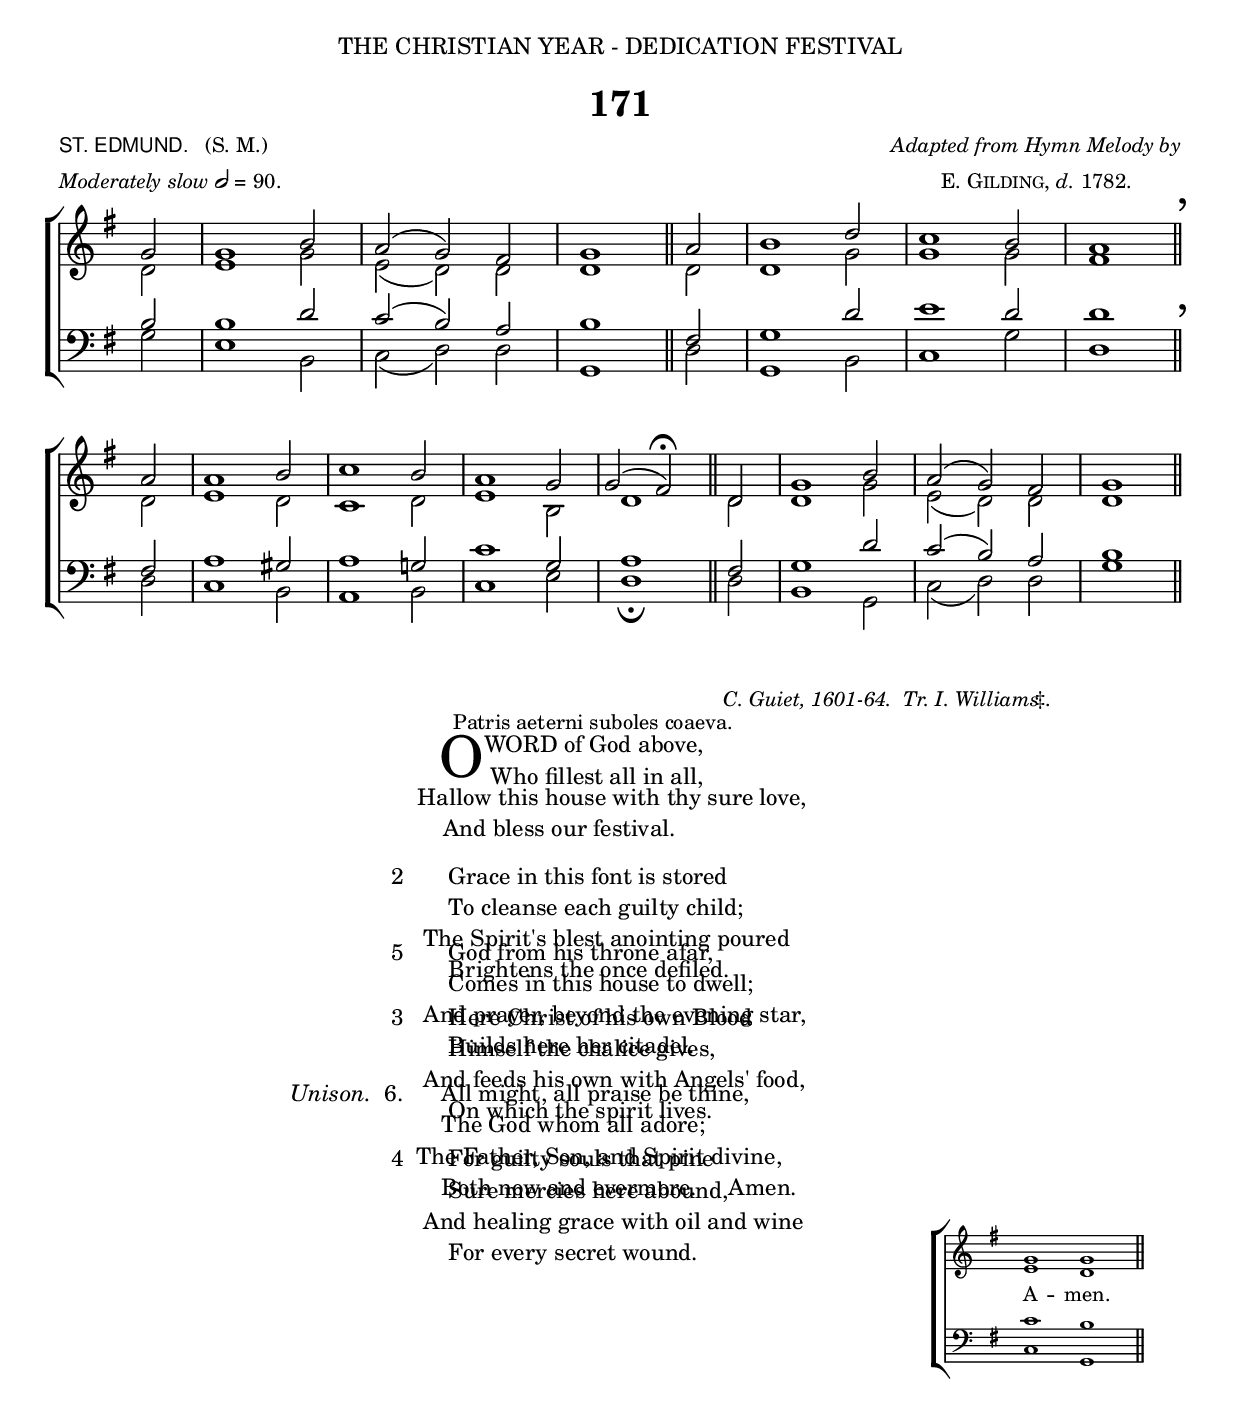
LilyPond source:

%%%% 274.png
%%%% Hymn 171 St. Edmund.  O Word of God above.
%%%% Rev 2.

\version "2.10"

\header {
  dedication = \markup {  \center-align { "THE CHRISTIAN YEAR - DEDICATION FESTIVAL"
	\hspace #0.1 }}	
	
	title = "171"   
  
  meter = \markup { \small { \column {  
	                                \line { \sans {"ST. EDMUND."}  \hspace #1 \roman {"(S. M.)"}}
		                        \line { \italic {Moderately slow} \general-align #Y #DOWN \note #"2" #0.5 = 90.} }
  	}}	
	

 arranger = \markup { \small  { \center-align { \line { \italic "Adapted from Hymn Melody by" }	 				
	  					\line { \smallCaps "E. Gilding," \italic "d." "1782." }
  	}}}
  
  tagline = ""
}

%%%%%%%%%%%%%%%%%%%%%%%%%%% Macros

%%generates the breathmarks
breathmark = {	
	      \override Score.RehearsalMark #'break-visibility = #begin-of-line-invisible 
	      \override Score.RehearsalMark #'Y-offset = #'4.0 
	      \override Score.RehearsalMark #'X-offset = #'-0.5
	      \mark \markup { \fontsize #4 ","}
}	      

%% Used to pull an upstem note left. Used when a slurred note pair straddles a longer note below and when notecolumn force-hshift does not work 
topstraddle = { \once \override Score.SeparationItem #'padding = #2
              \once \override NoteHead #'X-offset = #-1.5 
              \once \override Stem #'X-offset = #-0.2 }	      
	      

%%%%%%%%%%%%%%%%%%%%%%%%%%% End of macro definitions

%%% SATB voices

global = {
  \time 3/2
  \key g \major
  \set Staff.midiInstrument = "church organ"
}

soprano = \relative c' { 
  \partial 2 g'2 | g1 b2 | a( g) fis | g1 \bar "||" a2 | b1 d2 | c1 b2 | a1 \breathmark \bar "||" \break
  a2 | a1 b2 | c1 b2 | a1 g2 | \topstraddle g( fis) ^\fermata \bar "||" d2 | g1 b2 | a( g) fis | g1 \bar "||" 
} 
   
alto = \relative c' {  
  d2 | e1 g2 | e( d) d | d1 \bar "||" d2 | d1 g2 | g1 g2 | fis1 \bar "||" \break 
  d2 | e1 d2 | c1 d2 | e1 b2 | d1  \bar "||" d2 | d1 g2 | e( d) d | d1 \bar "||" 
}

tenor = \relative c {\clef bass 
  b'2 | b1 d2 | c( b) a | b1 \bar "||" fis2 | g1 d'2 | e1 d2 | d1 \bar "||" \break 
  fis,2 | a1 gis2 | a1 g!2 | c1 g2 | a1  \bar "||" fis2 | g1 d'2 | c( b) a | b1 \bar "||" 
}

bass = \relative c {\clef bass 
  g'2 | e1 b2 | c( d) d | g,1 \bar "||" d'2 | g,1 b2 | c1 g'2 | d1 \bar "||" \break 
  d2 | c1 b2 | a1 b2 | c1 e2 | d1 _\fermata  \bar "||" d2 | b1 g2 | c( d) d | g1 \bar "||" 
}

#(ly:set-option 'point-and-click #f)

\paper {
  #(set-paper-size "a4")
%  annotate-spacing = ##t
  print-page-number = ##f
  ragged-last-bottom = ##t
  ragged-bottom = ##t
}

\book{

%%% Score block	

\score{
\new ChoirStaff	
<<
	\context Staff = upper << 
	\context Voice = sopranos { \voiceOne \global \soprano }
	\context Voice = altos    { \voiceTwo \global \alto }
	                      >>
	\context Staff = lower <<
	\context Voice = tenors { \voiceOne \global \tenor }
	\context Voice = basses { \voiceTwo \global \bass }
			        >>
>>
\layout {
		indent=0
		\context { \Score \remove "Bar_number_engraver" }
		\context { \Staff \remove "Time_signature_engraver" }
		\context { \Score \remove "Mark_engraver"  }
                \context { \Staff \consists "Mark_engraver"  }
	} %% close layout

\midi { \context { \Score tempoWholesPerMinute = #(ly:make-moment 90 2) }}      
  	
	
} %%% Score bracket

%%% Lyric attributions and titles

\markup { \small { \hspace #64 \italic "C. Guiet, 1601-64.  Tr. I. Williams" \hspace #-1 "‡." }}

\markup { \small { \hspace #38 "Patris aeterni suboles coaeva." }}

%%% Lyrics
%%% Strange Lilypond behaviour. Some blank lines (vertical spacing) were narrower than others so \lower #0.4 was used to adjust.

\markup { \hspace #32 %%add space as necc. to center the column
          \column { %% super column of everything
	              \column { %% verse 1 is a column of 2 lines  
	                  \line { \hspace #4.6 \column { \lower #2.4 \fontsize #8 "O" }   %%Drop Cap goes here
				  \hspace #-1.2    %% adjust this if other letters are too far from Drop Cap
				  \column  { \raise #0.0 " WORD of God above,"
			                                 "  Who fillest all in all," } }          
	                  \line {  \hspace #2.5  %%adjust hspace until this line left edge is flush with Drop Cap
				   \lower  #1.56  %%adjust this until the line spacing looks right
				   \column {   
					   "Hallow this house with thy sure love,"
					   "    And bless our festival."
					   "      " %%% adds vertical spacing between verses
			  		}}
		      }  
		       \line { \lower #0.4 { "2  "
			   \column {
				   "    Grace in this font is stored"
				   "    To cleanse each guilty child;"
				   "The Spirit's blest anointing poured"
				   "    Brightens the once defiled."
				    "      " %%% adds vertical spacing between verses
		       }}}
			\line { "3  "
				\column {
					"    Here Christ of his own Blood"
					"    Himself the chalice gives,"
					"And feeds his own with Angels' food,"
					"    On which the spirit lives."
					 "      " %%% adds vertical spacing between verses
			}}
			\line {"4  "
				\column {
					"    For guilty souls that pine"
					"    Sure mercies here abound,"
					"And healing grace with oil and wine"
					"    For every secret wound."
			}}
	  } %%% end super column
}

%%fake score block to occupy space and force a pagebreak.  Can't think of a better way of doing this.
\score{
	{s4 }
\header { breakbefore = ##f piece = ##f opus = ##f tagline = ##f }
\layout{	
	\context { \Staff
		\remove Time_signature_engraver
		\remove Key_engraver
		\remove Clef_engraver
		\remove Staff_symbol_engraver
}}}

%%% Second page
%%% Continuation of lyrics

\markup { \hspace #32 %%add space as necc. to center the column
          \column { %% super column of everything
			\hspace #1 % adds vertical spacing between verses
			\line {"5  "
				\column {
					"    God from his throne afar,"
					"    Comes in this house to dwell;"
					"And prayer, beyond the evening star,"
					"    Builds here her citadel."
					 "      " %%% adds vertical spacing between verses
			}}
			\line { \lower #0.4 { \hspace #-9.7 \italic "Unison. " "6. "
				\column {
					"    All might, all praise be thine,"
					"    The God whom all adore;"
					"The Father, Son, and Spirit divine,"
					"    Both now and evermore.     Amen."
     			}}}
	  }
} %%% lyric markup bracket


%%% Amen score block
\score{
  \new ChoirStaff
   <<
        \context Staff = upper \with { fontSize = #-3  \override StaffSymbol #'staff-space = #(magstep -2) }  
	                      << 
	\context Voice = "sopranos" { \relative c' { \clef treble \global \voiceOne g'1 g1 \bar "||" }}
	\context Voice = "altos"    { \relative c' {  \clef treble \global \voiceTwo e1 d1 \bar "||" }}
	                      >>
			      
	\context Lyrics \lyricsto "altos" { \override LyricText #'font-size = #-1 A -- men. }
	
	\context Staff = lower \with { fontSize = #-3  \override StaffSymbol #'staff-space = #(magstep -2) }  
	                       <<
	\context Voice = "tenors" { \relative c { \clef bass \global \voiceThree c'1 b1 \bar "||" }}
	\context Voice = "basses" { \relative c { \clef bass \global \voiceFour  c1 g1 \bar "||" }}
			        >> 
  >>			      
\header { breakbefore = ##f piece = " " opus = " " }
\layout { 
	\context { \Score timing = ##f }
	ragged-right = ##t
	indent = 15\cm
	\context { \Staff \remove Time_signature_engraver }

       }

\midi { \context { \Score tempoWholesPerMinute = #(ly:make-moment 90 2) }}  %%Amen midi       
       
}  
 

} %%% book bracket
